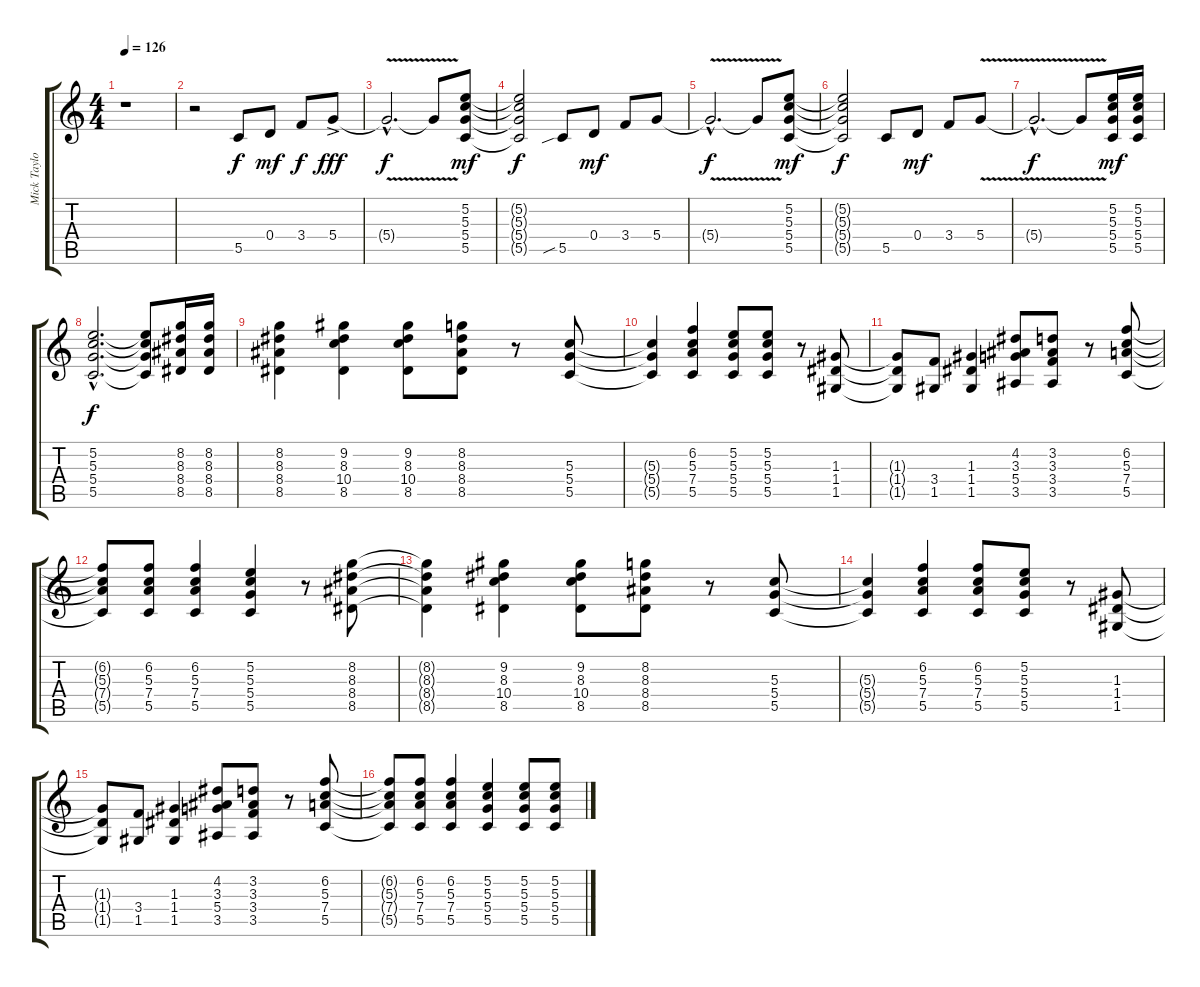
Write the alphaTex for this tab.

\track ("Mick Taylor" "Mick Taylo") {instrument electricguitarclean}
\staff {score tabs}
\tuning (D4 B3 G3 D3 G2 D2) {hide}
\ts (4 4)
\tempo 126
\clef g2
\ks c
r.1{dy f instrument electricguitarclean} |
r.2 5.5.8 0.4.8{dy mf} 3.4.8{dy f} 5.4{ac}.8{dy fff} |
5.4{v hac t}.2{d dy f} 5.4{t}.8 (5.2 5.3 5.4 5.5).8{dy mf} |
(5.2{t} 5.3{t} 5.4{t} 5.5{t}).2{dy f} 5.5{sib}.8 0.4.8{dy mf} 3.4.8 5.4.8 |
5.4{v hac t}.2{d dy f} 5.4{t}.8 (5.2 5.3 5.4 5.5).8{dy mf} |
(5.2{t} 5.3{t} 5.4{t} 5.5{t}).2{dy f} 5.5.8 0.4.8{dy mf} 3.4.8 5.4{v}.8 |
5.4{v hac t}.2{d dy f} 5.4{t}.8 (5.2 5.3 5.4 5.5).16{dy mf} (5.2 5.3 5.4 5.5).16 |
(5.2{hac} 5.3{hac} 5.4{hac} 5.5{hac}).2{d dy f} (5.2{t} 5.3{t} 5.4{t} 5.5{t}).8 (8.2 8.3 8.4 8.5).16 (8.2 8.3 8.4 8.5).16 |
(8.2 8.3 8.4 8.5).4 (9.2 8.3 10.4 8.5).4 (9.2 8.3 10.4 8.5).8 (8.2 8.3 8.4 8.5).8 r.8 (5.3 5.4 5.5).8 |
(5.3{t} 5.4{t} 5.5{t}).4 (6.2 5.3 7.4 5.5).4 (5.2 5.3 5.4 5.5).8 (5.2 5.3 5.4 5.5).8 r.8 (1.3 1.4 1.5).8 |
(1.3{t} 1.4{t} 1.5{t}).8 (3.4 1.5).8 (1.3 1.4 1.5).4 (4.2 3.3 5.4 3.5).8 (3.2 3.3 3.4 3.5).8 r.8 (6.2 5.3 7.4 5.5).8 |
(6.2{t} 5.3{t} 7.4{t} 5.5{t}).8 (6.2 5.3 7.4 5.5).8 (6.2 5.3 7.4 5.5).4 (5.2 5.3 5.4 5.5).4 r.8 (8.2 8.3 8.4 8.5).8 |
(8.2{t} 8.3{t} 8.4{t} 8.5{t}).4 (9.2 8.3 10.4 8.5).4 (9.2 8.3 10.4 8.5).8 (8.2 8.3 8.4 8.5).8 r.8 (5.3 5.4 5.5).8 |
(5.3{t} 5.4{t} 5.5{t}).4 (6.2 5.3 7.4 5.5).4 (6.2 5.3 7.4 5.5).8 (5.2 5.3 5.4 5.5).8 r.8 (1.3 1.4 1.5).8 |
(1.3{t} 1.4{t} 1.5{t}).8 (3.4 1.5).8 (1.3 1.4 1.5).4 (4.2 3.3 5.4 3.5).8 (3.2 3.3 3.4 3.5).8 r.8 (6.2 5.3 7.4 5.5).8 |
(6.2{t} 5.3{t} 7.4{t} 5.5{t}).8 (6.2 5.3 7.4 5.5).8 (6.2 5.3 7.4 5.5).4 (5.2 5.3 5.4 5.5).4 (5.2 5.3 5.4 5.5).8 (5.2 5.3 5.4 5.5).8
